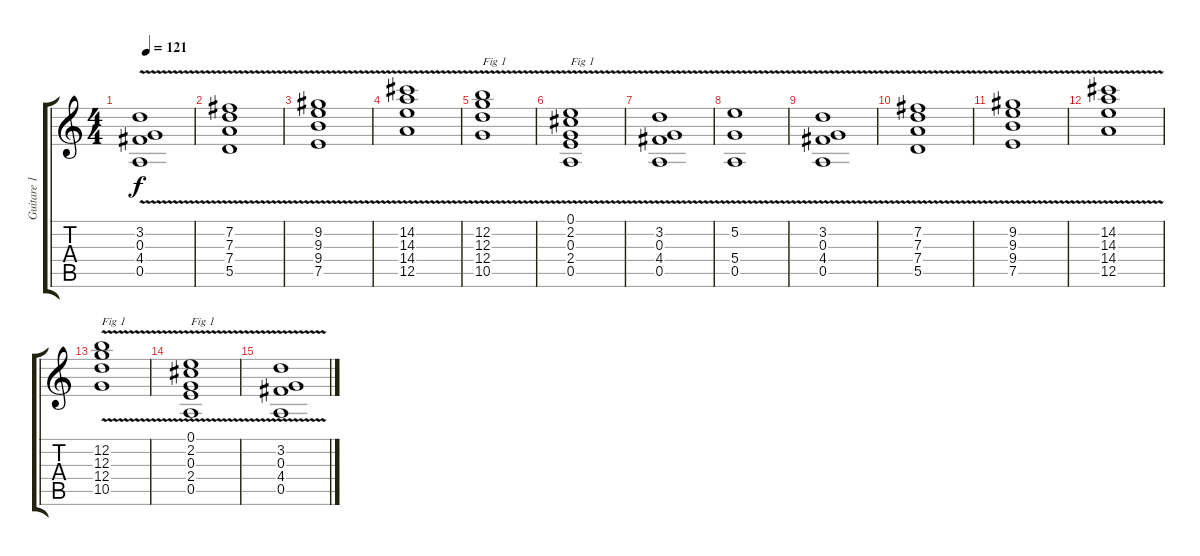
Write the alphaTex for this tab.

\track ("Guitare 1 tremolo" "Guitare 1 ") {instrument overdrivenguitar}
\staff {score tabs}
\tuning (E4 B3 G3 D3 A2 E2) {hide}
\ts (4 4)
\tempo 121
\clef g2
\ks c
(3.2{v} 0.3{v} 4.4{v} 0.5{v}).1{dy f} |
(7.2{v} 7.3{v} 7.4{v} 5.5{v}).1 |
(9.2{v} 9.3{v} 9.4{v} 7.5{v}).1 |
(14.2{v} 14.3{v} 14.4{v} 12.5{v}).1 |
(12.2{v} 12.3{v} 12.4{v} 10.5{v}).1{txt "Fig 1"} |
(0.1{v} 2.2{v} 0.3{v} 2.4{v} 0.5{v}).1{txt "Fig 1"} |
(3.2{v} 0.3{v} 4.4{v} 0.5{v}).1 |
(5.2{v} 5.4{v} 0.5{v}).1 |
(3.2{v} 0.3{v} 4.4{v} 0.5{v}).1 |
(7.2{v} 7.3{v} 7.4{v} 5.5{v}).1 |
(9.2{v} 9.3{v} 9.4{v} 7.5{v}).1 |
(14.2{v} 14.3{v} 14.4{v} 12.5{v}).1 |
(12.2{v} 12.3{v} 12.4{v} 10.5{v}).1{txt "Fig 1"} |
(0.1{v} 2.2{v} 0.3{v} 2.4{v} 0.5{v}).1{txt "Fig 1" volume 0} |
(3.2{v} 0.3{v} 4.4{v} 0.5{v}).1
